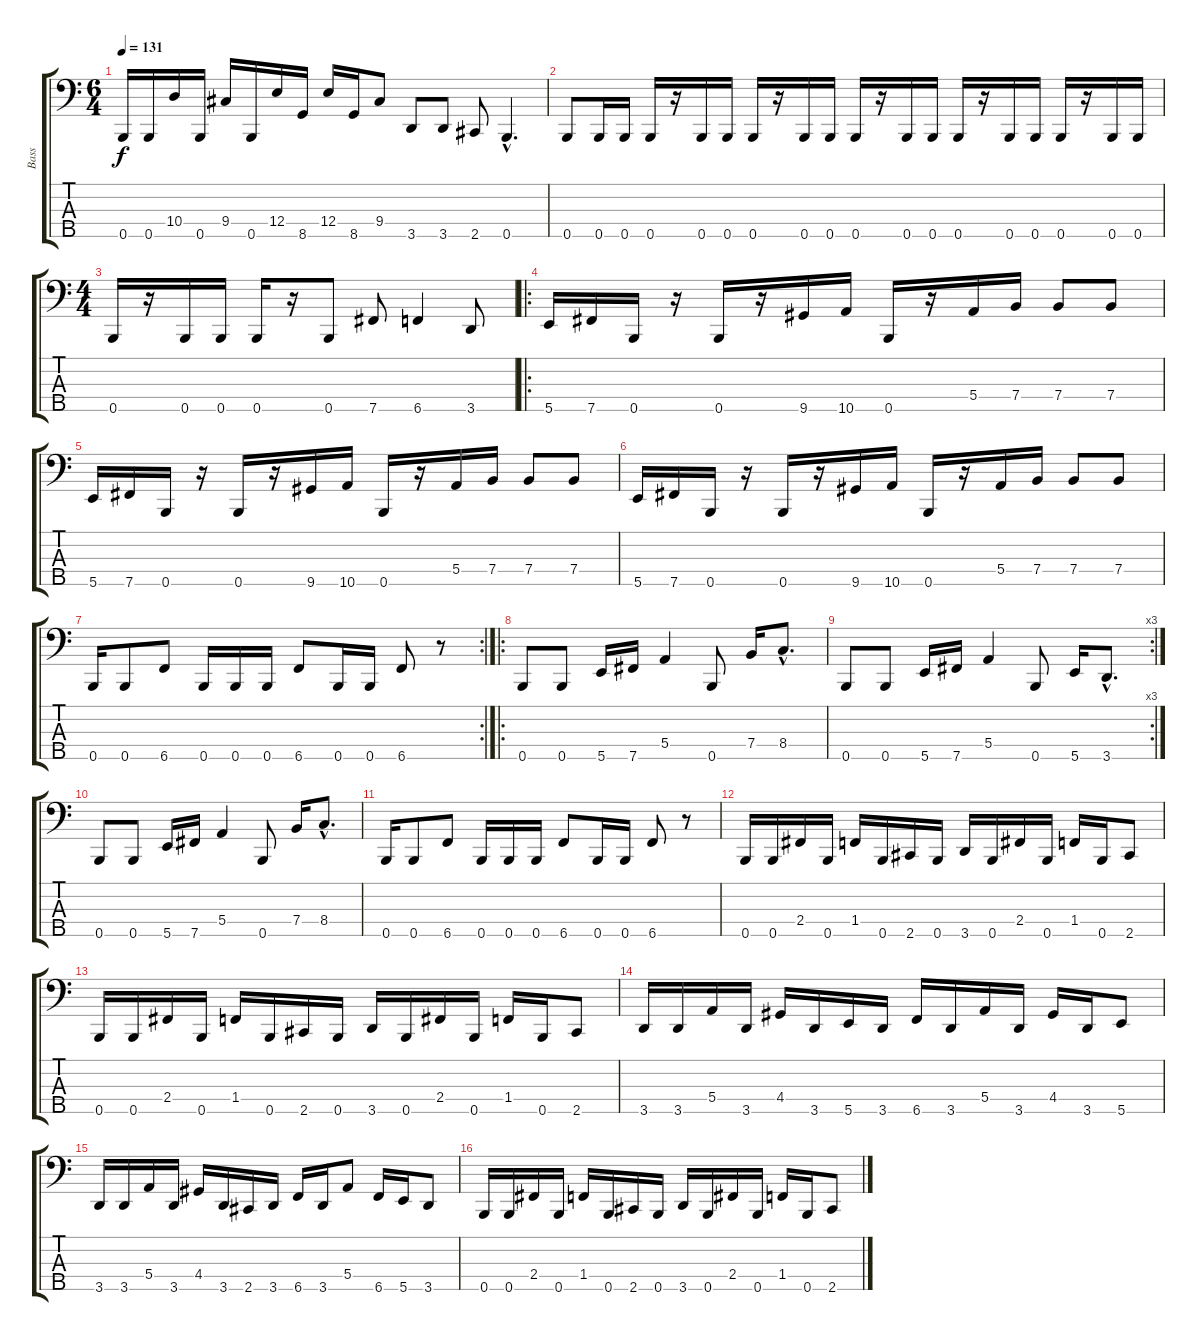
\track ("Bass" "Bass") {instrument electricbasspick}
\staff {score tabs}
\tuning (G2 D2 A1 E1 B0) {hide}
\ts (6 4)
\tempo 131
\clef f4
\ks c
0.5.16{dy f} 0.5.16 10.4.16 0.5.16 9.4.16 0.5.16 12.4.16 8.5.16 12.4.16 8.5.16 9.4.8 3.5.8 3.5.8 2.5.8 0.5{hac}.4{d} |
0.5.8 0.5.16 0.5.16 0.5.16 r.16 0.5.16 0.5.16 0.5.16 r.16 0.5.16 0.5.16 0.5.16 r.16 0.5.16 0.5.16 0.5.16 r.16 0.5.16 0.5.16 0.5.16 r.16 0.5.16 0.5.16 |
\ts (4 4)
0.5.16 r.16 0.5.16 0.5.16 0.5.16 r.16 0.5.8 7.5.8 6.5.4 3.5.8 |
\ro
5.5.16 7.5.16 0.5.16 r.16 0.5.16 r.16 9.5.16 10.5.16 0.5.16 r.16 5.4.16 7.4.16 7.4.8 7.4.8 |
5.5.16 7.5.16 0.5.16 r.16 0.5.16 r.16 9.5.16 10.5.16 0.5.16 r.16 5.4.16 7.4.16 7.4.8 7.4.8 |
5.5.16 7.5.16 0.5.16 r.16 0.5.16 r.16 9.5.16 10.5.16 0.5.16 r.16 5.4.16 7.4.16 7.4.8 7.4.8 |
\rc 2
0.5.16 0.5.8 6.5.8 0.5.16 0.5.16 0.5.16 6.5.8 0.5.16 0.5.16 6.5.8 r.8 |
\ro
0.5.8 0.5.8 5.5.16 7.5.16 5.4.4 0.5.8 7.4.16 8.4{hac}.8{d} |
\rc 3
0.5.8 0.5.8 5.5.16 7.5.16 5.4.4 0.5.8 5.5.16 3.5{hac}.8{d} |
0.5.8 0.5.8 5.5.16 7.5.16 5.4.4 0.5.8 7.4.16 8.4{hac}.8{d} |
0.5.16 0.5.8 6.5.8 0.5.16 0.5.16 0.5.16 6.5.8 0.5.16 0.5.16 6.5.8 r.8 |
0.5.16 0.5.16 2.4.16 0.5.16 1.4.16 0.5.16 2.5.16 0.5.16 3.5.16 0.5.16 2.4.16 0.5.16 1.4.16 0.5.16 2.5.8 |
0.5.16 0.5.16 2.4.16 0.5.16 1.4.16 0.5.16 2.5.16 0.5.16 3.5.16 0.5.16 2.4.16 0.5.16 1.4.16 0.5.16 2.5.8 |
3.5.16 3.5.16 5.4.16 3.5.16 4.4.16 3.5.16 5.5.16 3.5.16 6.5.16 3.5.16 5.4.16 3.5.16 4.4.16 3.5.16 5.5.8 |
3.5.16 3.5.16 5.4.16 3.5.16 4.4.16 3.5.16 2.5.16 3.5.16 6.5.16 3.5.16 5.4.8 6.5.16 5.5.16 3.5.8 |
0.5.16 0.5.16 2.4.16 0.5.16 1.4.16 0.5.16 2.5.16 0.5.16 3.5.16 0.5.16 2.4.16 0.5.16 1.4.16 0.5.16 2.5.8
